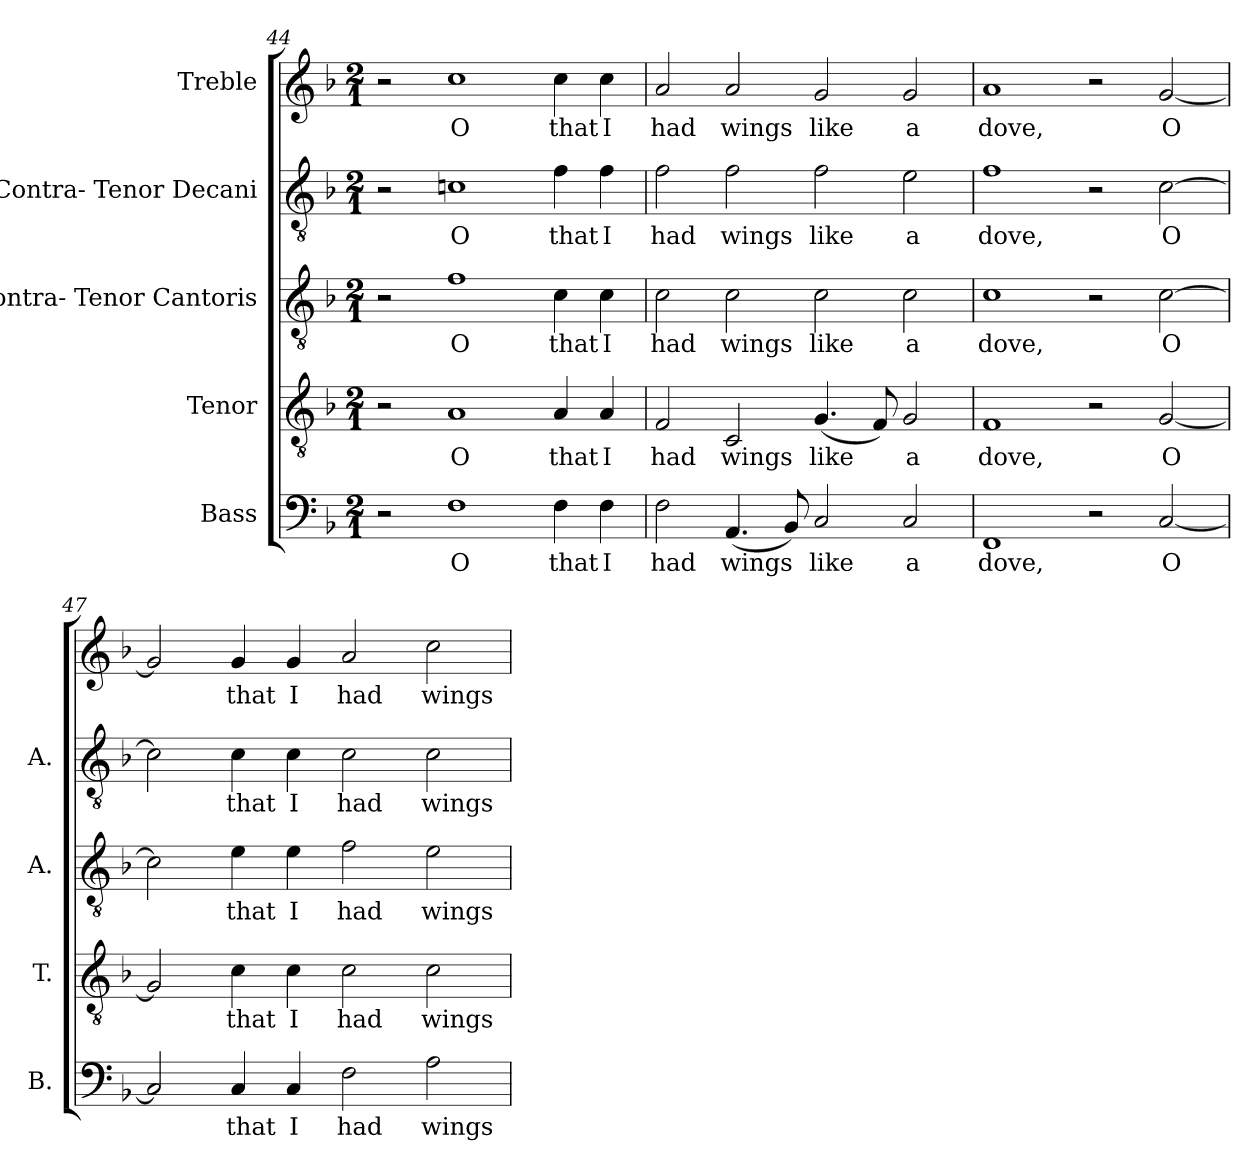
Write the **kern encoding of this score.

**kern	**text	**kern	**text	**kern	**text	**kern	**text	**kern	**text
*part5	*part5	*part4	*part4	*part3	*part3	*part2	*part2	*part1	*part1
*staff5	*staff5	*staff4	*staff4	*staff3	*staff3	*staff2	*staff2	*staff1	*staff1
*I"Bass	*	*I"Tenor	*	*I"Contra- Tenor Cantoris	*	*I"Contra- Tenor Decani	*	*I"Treble	*
*I'B.	*	*I'T.	*	*I'A.	*	*I'A.	*	*	*
*clefF4	*	*clefGv2	*	*clefGv2	*	*clefGv2	*	*clefG2	*
*	*	*ITrd7c12	*	*ITrd7c12	*	*ITrd7c12	*	*	*
*k[b-]	*	*k[b-]	*	*k[b-]	*	*k[b-]	*	*k[b-]	*
*F:	*	*F:	*	*F:	*	*F:	*	*F:	*
*M2/1	*	*M2/1	*	*M2/1	*	*M2/1	*	*M2/1	*
=44	=44	=44	=44	=44	=44	=44	=44	=44	=44
2r	.	2r	.	2r	.	2r	.	2r	.
!	!LO:LY:b:color=#000000	!	!	!	!	!	!	!	!
!	!	!	!LO:LY:b:color=#000000	!	!	!	!	!	!
!	!	!	!	!	!LO:LY:b:color=#000000	!	!	!	!
!	!	!	!	!	!	!	!LO:LY:b:color=#000000	!	!
!	!	!	!	!	!	!	!	!	!LO:LY:b:color=#000000
1Fi	O	1AAi	O	1Fi	O	1Cni	O	1cci	O
!	!LO:LY:b:color=#000000	!	!	!	!	!	!	!	!
!	!	!	!LO:LY:b:color=#000000	!	!	!	!	!	!
!	!	!	!	!	!LO:LY:b:color=#000000	!	!	!	!
!	!	!	!	!	!	!	!LO:LY:b:color=#000000	!	!
!	!	!	!	!	!	!	!	!	!LO:LY:b:color=#000000
4Fi\	that	4AAi/	that	4Ci\	that	4Fi\	that	4cci\	that
!	!LO:LY:b:color=#000000	!	!	!	!	!	!	!	!
!	!	!	!LO:LY:b:color=#000000	!	!	!	!	!	!
!	!	!	!	!	!LO:LY:b:color=#000000	!	!	!	!
!	!	!	!	!	!	!	!LO:LY:b:color=#000000	!	!
!	!	!	!	!	!	!	!	!	!LO:LY:b:color=#000000
4Fi\	I	4AAi/	I	4Ci\	I	4Fi\	I	4cci\	I
!!LO:LB:g=z
=45	=45	=45	=45	=45	=45	=45	=45	=45	=45
!	!LO:LY:b:color=#000000	!	!	!	!	!	!	!	!
!	!	!	!LO:LY:b:color=#000000	!	!	!	!	!	!
!	!	!	!	!	!LO:LY:b:color=#000000	!	!	!	!
!	!	!	!	!	!	!	!LO:LY:b:color=#000000	!	!
!	!	!	!	!	!	!	!	!	!LO:LY:b:color=#000000
2Fi\	had	2FFi/	had	2Ci\	had	2Fi\	had	2ai/	had
!	!LO:LY:b:color=#000000	!	!	!	!	!	!	!	!
!	!	!	!LO:LY:b:color=#000000	!	!	!	!	!	!
!	!	!	!	!	!LO:LY:b:color=#000000	!	!	!	!
!	!	!	!	!	!	!	!LO:LY:b:color=#000000	!	!
!	!	!	!	!	!	!	!	!	!LO:LY:b:color=#000000
(4.AAi/	wings	2CCi/	wings	2Ci\	wings	2Fi\	wings	2ai/	wings
8BB-i/)	.	.	.	.	.	.	.	.	.
!	!LO:LY:b:color=#000000	!	!	!	!	!	!	!	!
!	!	!	!LO:LY:b:color=#000000	!	!	!	!	!	!
!	!	!	!	!	!LO:LY:b:color=#000000	!	!	!	!
!	!	!	!	!	!	!	!LO:LY:b:color=#000000	!	!
!	!	!	!	!	!	!	!	!	!LO:LY:b:color=#000000
2Ci/	like	(4.GGi/	like	2Ci\	like	2Fi\	like	2gi/	like
.	.	8FFi/)	.	.	.	.	.	.	.
!	!LO:LY:b:color=#000000	!	!	!	!	!	!	!	!
!	!	!	!LO:LY:b:color=#000000	!	!	!	!	!	!
!	!	!	!	!	!LO:LY:b:color=#000000	!	!	!	!
!	!	!	!	!	!	!	!LO:LY:b:color=#000000	!	!
!	!	!	!	!	!	!	!	!	!LO:LY:b:color=#000000
2Ci/	a	2GGi/	a	2Ci\	a	2Ei\	a	2gi/	a
=46	=46	=46	=46	=46	=46	=46	=46	=46	=46
!	!LO:LY:b:color=#000000	!	!	!	!	!	!	!	!
!	!	!	!LO:LY:b:color=#000000	!	!	!	!	!	!
!	!	!	!	!	!LO:LY:b:color=#000000	!	!	!	!
!	!	!	!	!	!	!	!LO:LY:b:color=#000000	!	!
!	!	!	!	!	!	!	!	!	!LO:LY:b:color=#000000
1FFi	dove,	1FFi	dove,	1Ci	dove,	1Fi	dove,	1ai	dove,
2r	.	2r	.	2r	.	2r	.	2r	.
!	!LO:LY:b:color=#000000	!	!	!	!	!	!	!	!
!	!	!	!LO:LY:b:color=#000000	!	!	!	!	!	!
!	!	!	!	!	!LO:LY:b:color=#000000	!	!	!	!
!	!	!	!	!	!	!	!LO:LY:b:color=#000000	!	!
!	!	!	!	!	!	!	!	!	!LO:LY:b:color=#000000
[2Ci/	O	[2GGi/	O	[2Ci\	O	[2Ci\	O	[2gi/	O
=47	=47	=47	=47	=47	=47	=47	=47	=47	=47
2Ci/]	.	2GGi/]	.	2Ci\]	.	2Ci\]	.	2gi/]	.
!	!LO:LY:b:color=#000000	!	!	!	!	!	!	!	!
!	!	!	!LO:LY:b:color=#000000	!	!	!	!	!	!
!	!	!	!	!	!LO:LY:b:color=#000000	!	!	!	!
!	!	!	!	!	!	!	!LO:LY:b:color=#000000	!	!
!	!	!	!	!	!	!	!	!	!LO:LY:b:color=#000000
4Ci/	that	4Ci\	that	4Ei\	that	4Ci\	that	4gi/	that
!	!LO:LY:b:color=#000000	!	!	!	!	!	!	!	!
!	!	!	!LO:LY:b:color=#000000	!	!	!	!	!	!
!	!	!	!	!	!LO:LY:b:color=#000000	!	!	!	!
!	!	!	!	!	!	!	!LO:LY:b:color=#000000	!	!
!	!	!	!	!	!	!	!	!	!LO:LY:b:color=#000000
4Ci/	I	4Ci\	I	4Ei\	I	4Ci\	I	4gi/	I
!	!LO:LY:b:color=#000000	!	!	!	!	!	!	!	!
!	!	!	!LO:LY:b:color=#000000	!	!	!	!	!	!
!	!	!	!	!	!LO:LY:b:color=#000000	!	!	!	!
!	!	!	!	!	!	!	!LO:LY:b:color=#000000	!	!
!	!	!	!	!	!	!	!	!	!LO:LY:b:color=#000000
2Fi\	had	2Ci\	had	2Fi\	had	2Ci\	had	2ai/	had
!	!LO:LY:b:color=#000000	!	!	!	!	!	!	!	!
!	!	!	!LO:LY:b:color=#000000	!	!	!	!	!	!
!	!	!	!	!	!LO:LY:b:color=#000000	!	!	!	!
!	!	!	!	!	!	!	!LO:LY:b:color=#000000	!	!
!	!	!	!	!	!	!	!	!	!LO:LY:b:color=#000000
2Ai\	wings	2Ci\	wings	2Ei\	wings	2Ci\	wings	2cci\	wings
=	=	=	=	=	=	=	=	=	=
*-	*-	*-	*-	*-	*-	*-	*-	*-	*-
